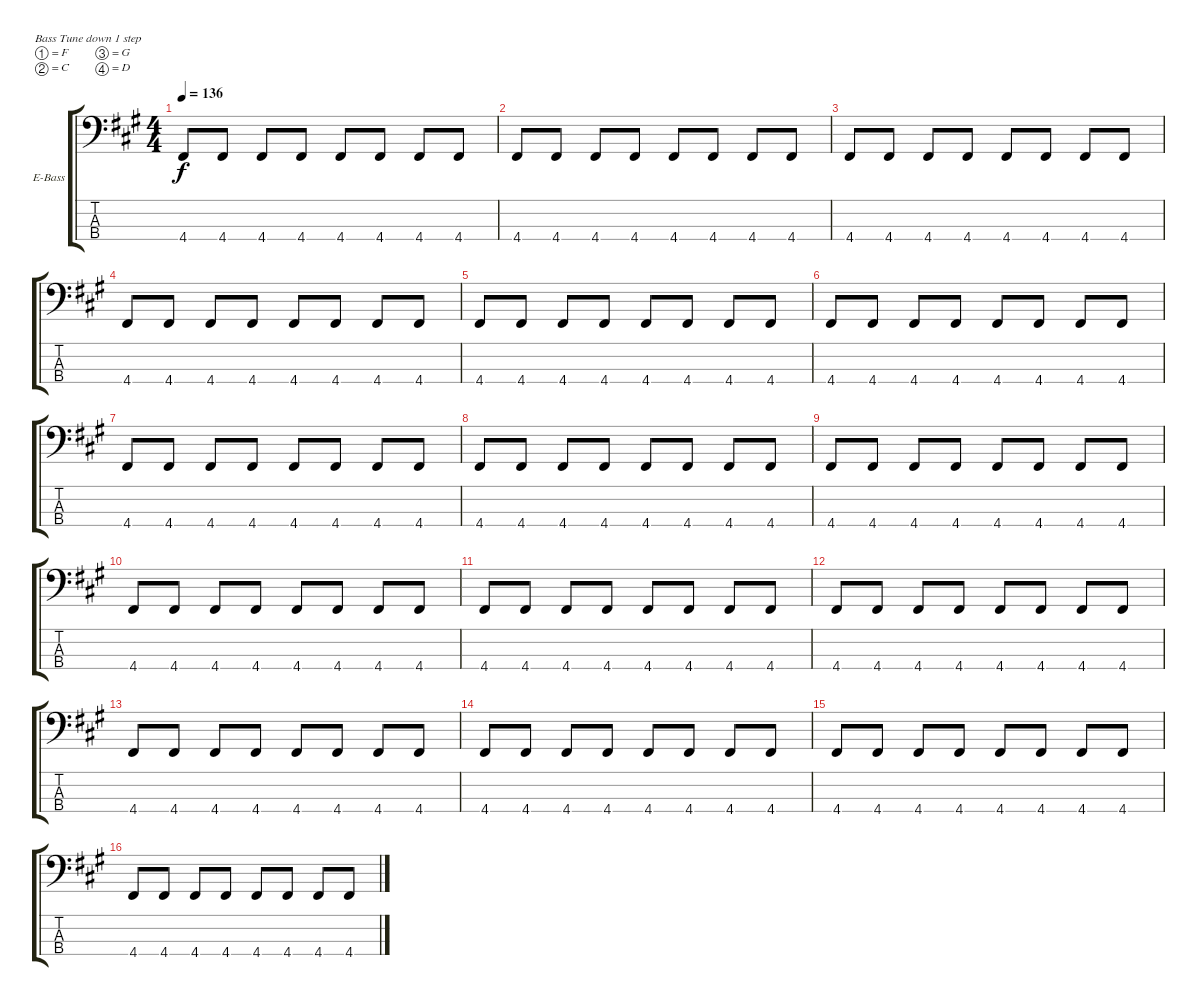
\defaultSystemsLayout 4
\bracketExtendMode groupsimilarinstruments
\firstSystemTrackNameOrientation horizontal
\otherSystemsTrackNameOrientation horizontal
\track ("Electric Bass" "E-Bass") {instrument electricbassfinger}
\staff {score tabs}
\tuning (F2 C2 G1 D1)
\ts (4 4)
\tempo 136
\clef f4
\scale
1.07062
\ks a
4.4.8{dy f} 4.4.8 4.4.8 4.4.8 4.4.8 4.4.8 4.4.8 4.4.8 |
\scale
0.929382 4.4.8 4.4.8 4.4.8 4.4.8 4.4.8 4.4.8 4.4.8 4.4.8 |
\scale
1.07062 4.4.8 4.4.8 4.4.8 4.4.8 4.4.8 4.4.8 4.4.8 4.4.8 |
\scale
0.929382 4.4.8 4.4.8 4.4.8 4.4.8 4.4.8 4.4.8 4.4.8 4.4.8 |
\scale
1.07062 4.4.8 4.4.8 4.4.8 4.4.8 4.4.8 4.4.8 4.4.8 4.4.8 |
\scale
0.929382 4.4.8 4.4.8 4.4.8 4.4.8 4.4.8 4.4.8 4.4.8 4.4.8 |
\scale
1.07062 4.4.8 4.4.8 4.4.8 4.4.8 4.4.8 4.4.8 4.4.8 4.4.8 |
\scale
0.929382 4.4.8 4.4.8 4.4.8 4.4.8 4.4.8 4.4.8 4.4.8 4.4.8 |
\scale
1.07062 4.4.8 4.4.8 4.4.8 4.4.8 4.4.8 4.4.8 4.4.8 4.4.8 |
\scale
0.929382 4.4.8 4.4.8 4.4.8 4.4.8 4.4.8 4.4.8 4.4.8 4.4.8 |
\scale
1.07062 4.4.8 4.4.8 4.4.8 4.4.8 4.4.8 4.4.8 4.4.8 4.4.8 |
\scale
0.929382 4.4.8 4.4.8 4.4.8 4.4.8 4.4.8 4.4.8 4.4.8 4.4.8 |
\scale
1.07062 4.4.8 4.4.8 4.4.8 4.4.8 4.4.8 4.4.8 4.4.8 4.4.8 |
\scale
0.929382 4.4.8 4.4.8 4.4.8 4.4.8 4.4.8 4.4.8 4.4.8 4.4.8 |
\scale
1.07062 4.4.8 4.4.8 4.4.8 4.4.8 4.4.8 4.4.8 4.4.8 4.4.8 |
\scale
0.929382 4.4.8 4.4.8 4.4.8 4.4.8 4.4.8 4.4.8 4.4.8 4.4.8
